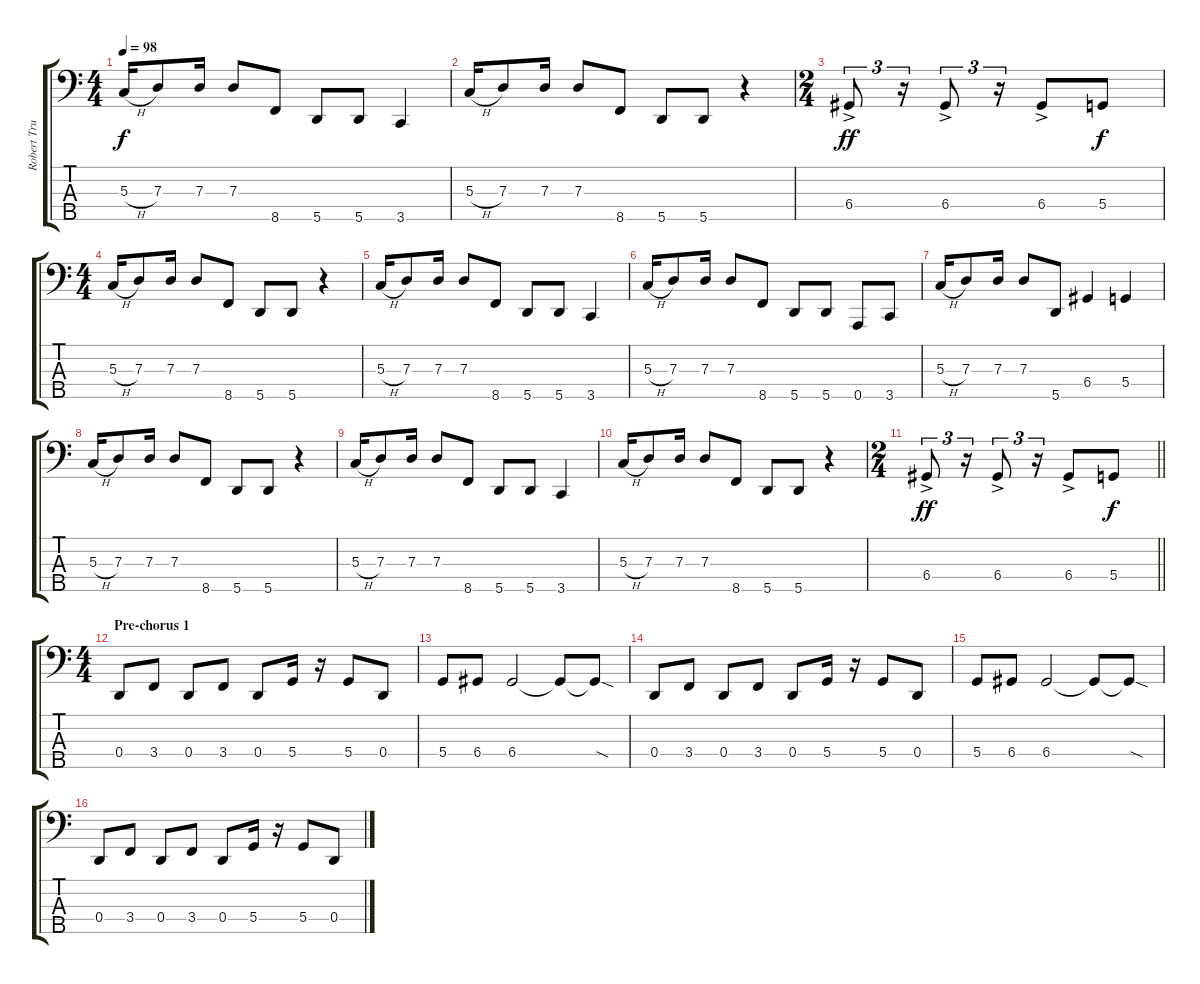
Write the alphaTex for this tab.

\track ("Robert Trujillo (Bass)" "Robert Tru") {instrument electricbassfinger}
\staff {score tabs}
\tuning (F2 C2 G1 D1 A0) {hide}
\ts (4 4)
\tempo 98
\clef f4
\ks c
5.3{h}.16{dy f} 7.3.8 7.3.16 7.3.8 8.5.8 5.5.8 5.5.8 3.5.4 |
5.3{h}.16 7.3.8 7.3.16 7.3.8 8.5.8 5.5.8 5.5.8 r.4 |
\ts (2 4)
6.4{ac}.8{tu (3 2) dy ff} r.16{tu (3 2)} 6.4{ac}.8{tu (3 2)} r.16{tu (3 2)} 6.4{ac}.8 5.4.8{dy f} |
\ts (4 4)
5.3{h}.16 7.3.8 7.3.16 7.3.8 8.5.8 5.5.8 5.5.8 r.4 |
5.3{h}.16 7.3.8 7.3.16 7.3.8 8.5.8 5.5.8 5.5.8 3.5.4 |
5.3{h}.16 7.3.8 7.3.16 7.3.8 8.5.8 5.5.8 5.5.8 0.5.8 3.5.8 |
5.3{h}.16 7.3.8 7.3.16 7.3.8 5.5.8 6.4.4 5.4.4 |
5.3{h}.16 7.3.8 7.3.16 7.3.8 8.5.8 5.5.8 5.5.8 r.4 |
5.3{h}.16 7.3.8 7.3.16 7.3.8 8.5.8 5.5.8 5.5.8 3.5.4 |
5.3{h}.16 7.3.8 7.3.16 7.3.8 8.5.8 5.5.8 5.5.8 r.4 |
\ts (2 4)
\barLineRight lightlight
6.4{ac}.8{tu (3 2) dy ff} r.16{tu (3 2)} 6.4{ac}.8{tu (3 2)} r.16{tu (3 2)} 6.4{ac}.8 5.4.8{dy f} |
\ts (4 4)
\section ("" "Pre-chorus 1")
0.4.8 3.4.8 0.4.8 3.4.8 0.4.8 5.4.16 r.16 5.4.8 0.4.8 |
5.4.8 6.4.8 6.4.2 6.4{t}.8 6.4{sod t}.8 |
0.4.8 3.4.8 0.4.8 3.4.8 0.4.8 5.4.16 r.16 5.4.8 0.4.8 |
5.4.8 6.4.8 6.4.2 6.4{t}.8 6.4{sod t}.8 |
0.4.8 3.4.8 0.4.8 3.4.8 0.4.8 5.4.16 r.16 5.4.8 0.4.8
